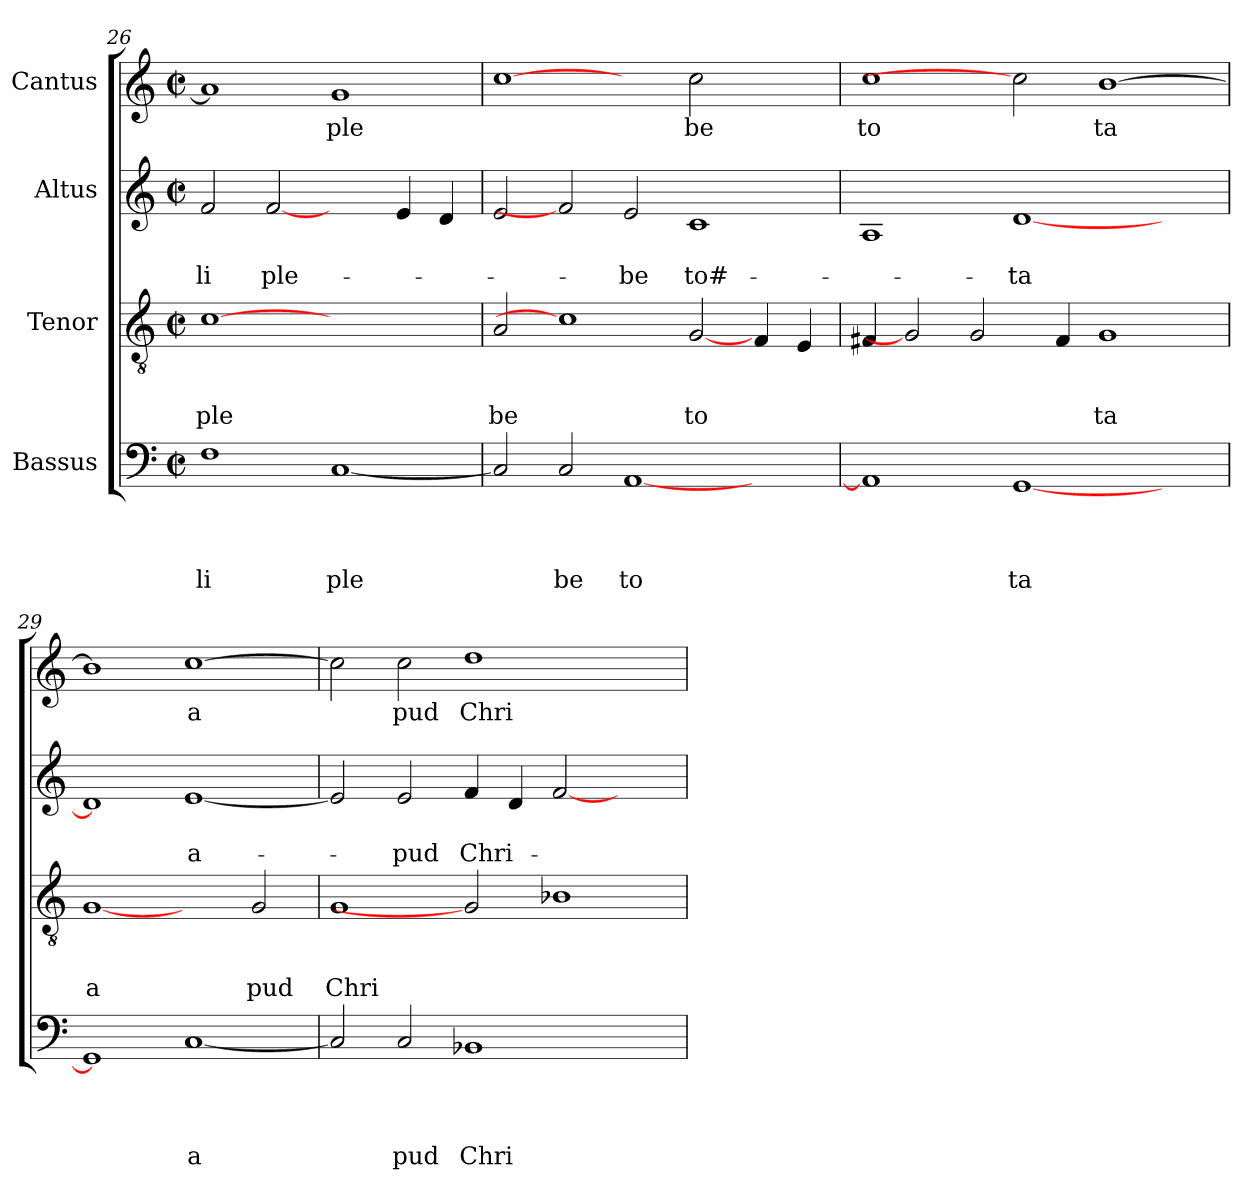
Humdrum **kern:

**kern	**text	**text	**text	**text	**kern	**text	**text	**text	**kern	**text	**text	**kern	**text
*part4	*part4	*part4	*part4	*part4	*part3	*part3	*part3	*part3	*part2	*part2	*part2	*part1	*part1
*staff4	*staff4	*staff4	*staff4	*staff4	*staff3	*staff3	*staff3	*staff3	*staff2	*staff2	*staff2	*staff1	*staff1
*I"Bassus	*	*	*	*	*I"Tenor	*	*	*	*I"Altus	*	*	*I"Cantus	*
*clefF4	*	*	*	*	*clefGv2	*	*	*	*clefG2	*	*	*clefG2	*
*k[]	*	*	*	*	*k[]	*	*	*	*k[]	*	*	*k[]	*
*C:	*	*	*	*	*C:	*	*	*	*C:	*	*	*C:	*
*M2/2	*	*	*	*	*M2/2	*	*	*	*M2/2	*	*	*M2/2	*
*met(c|)	*	*	*	*	*met(c|)	*	*	*	*met(c|)	*	*	*met(c|)	*
=26	=26	=26	=26	=26	=26	=26	=26	=26	=26	=26	=26	=26	=26
!	!	!	!	!LO:LY:b	!	!	!	!LO:LY:b	!	!	!LO:LY:b	!	!
1F	.	.	.	li	[1c	.	.	ple	2f/	.	-li	1a]	.
!	!	!	!	!	!	!	!	!	!	!	!LO:LY:b	!	!
.	.	.	.	.	.	.	.	.	[2f	.	ple-	.	.
!	!	!	!	!LO:LY:b	!	!	!	!	!	!	!	!	!LO:LY:b
[<1C	.	.	.	ple	1ryy	.	.	.	2ryy	.	.	1g	ple
.	.	.	.	.	.	.	.	.	4e/	.	.	.	.
.	.	.	.	.	.	.	.	.	4d/	.	.	.	.
=27	=27	=27	=27	=27	=27	=27	=27	=27	=27	=27	=27	=27	=27
!	!	!	!	!	!	!	!	!LO:LY:b	!	!	!	!	!
2C/]	.	.	.	.	2A/	.	.	be	2e/	.	.	[1cc	.
!	!	!	!	!LO:LY:b	!	!	!	!	!	!	!	!	!
2C/	.	.	.	be	1c]	.	.	.	2f]	.	.	.	.
!	!	!	!	!LO:LY:b	!	!	!	!	!	!	!LO:LY:b	!	!
[<1AA	.	.	.	to	.	.	.	.	2e/	.	-be	2ryy	.
!	!	!	!	!	!	!	!	!LO:LY:b	!	!	!LO:LY:b	!	!LO:LY:b
.	.	.	.	.	[2G	.	.	to	1c	.	to#-	2cc\	be
2ryy	.	.	.	.	4F/	.	.	.	.	.	.	2ryy	.
.	.	.	.	.	4E/	.	.	.	.	.	.	.	.
=28	=28	=28	=28	=28	=28	=28	=28	=28	=28	=28	=28	=28	=28
!	!	!	!	!	!	!	!	!	!	!	!	!	!LO:LY:b
1AA]	.	.	.	.	4F#/	.	.	.	1A	.	.	1cc	to
.	.	.	.	.	2G]	.	.	.	.	.	.	.	.
.	.	.	.	.	2G/	.	.	.	.	.	.	.	.
!	!	!	!	!LO:LY:b	!	!	!	!	!	!	!LO:LY:b	!	!
[<1GG	.	.	.	ta	.	.	.	.	[<1d	.	-ta	2cc]	.
.	.	.	.	.	4F#/	.	.	.	.	.	.	.	.
!	!	!	!	!	!	!	!	!LO:LY:b	!	!	!	!	!LO:LY:b
.	.	.	.	.	1G	.	.	ta	.	.	.	[>1b	ta
2ryy	.	.	.	.	.	.	.	.	2ryy	.	.	.	.
=29	=29	=29	=29	=29	=29	=29	=29	=29	=29	=29	=29	=29	=29
!	!	!	!	!	!	!	!	!LO:LY:b	!	!	!	!	!
1GG]	.	.	.	.	[1G	.	.	a	1d]	.	.	1b]	.
!	!	!	!	!LO:LY:b:rj	!	!	!	!	!	!	!LO:LY:b:rj	!	!LO:LY:b:rj
[<1C	.	.	.	a	2ryy	.	.	.	[<1e	.	a-	[>1cc	a
!	!	!	!	!	!	!	!	!LO:LY:b	!	!	!	!	!
.	.	.	.	.	2G/	.	.	pud	.	.	.	.	.
=30	=30	=30	=30	=30	=30	=30	=30	=30	=30	=30	=30	=30	=30
!	!	!	!	!	!	!	!	!LO:LY:b	!	!	!	!	!
2C/]	.	.	.	.	1G	.	.	Chri	2e/]	.	.	2cc\]	.
!	!	!	!	!LO:LY:b	!	!	!	!	!	!	!LO:LY:b	!	!LO:LY:b
2C/	.	.	.	pud	.	.	.	.	2e/	.	-pud	2cc\	pud
!	!	!	!	!LO:LY:b	!	!	!	!	!	!	!LO:LY:b	!	!LO:LY:b
1BB-X	.	.	.	Chri	2G]	.	.	.	4f/	.	Chri-	1dd	Chri
.	.	.	.	.	.	.	.	.	4d/	.	.	.	.
.	.	.	.	.	1B-X	.	.	.	[<2f/	.	.	.	.
2ryy	.	.	.	.	.	.	.	.	2ryy	.	.	2ryy	.
=	=	=	=	=	=	=	=	=	=	=	=	=	=
*-	*-	*-	*-	*-	*-	*-	*-	*-	*-	*-	*-	*-	*-
